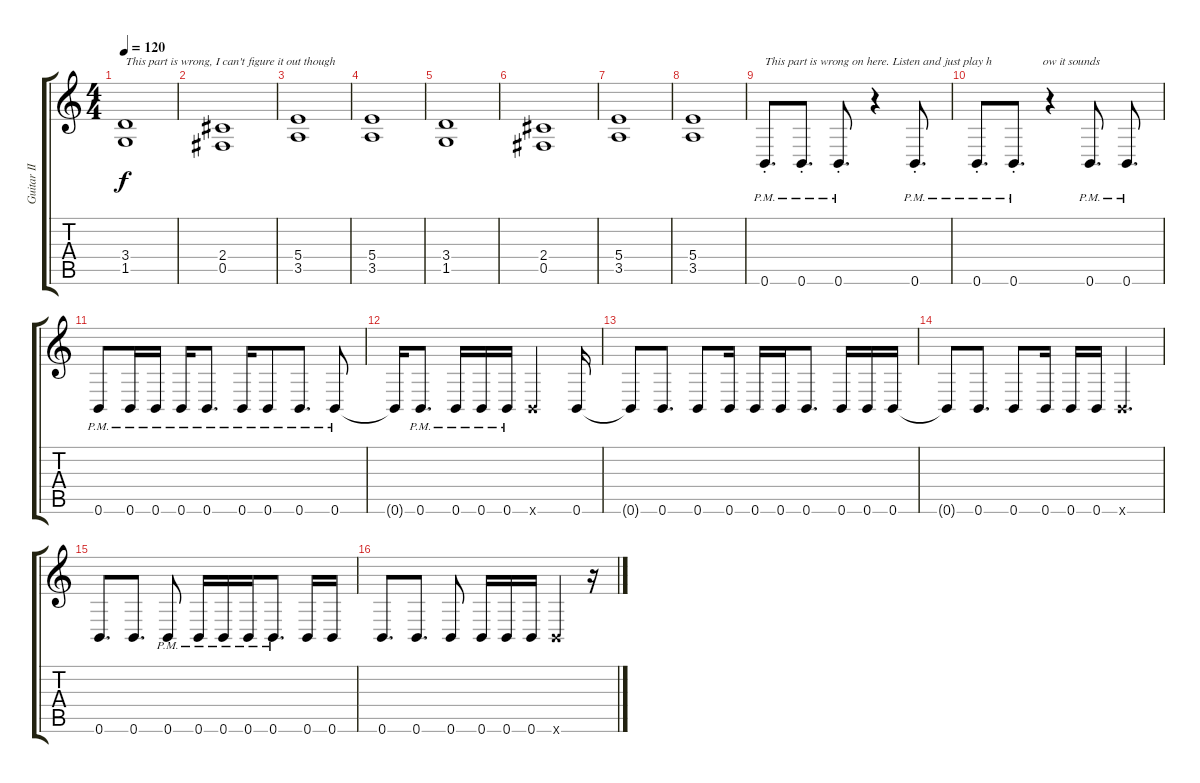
\track ("Guitar II" "Guitar II") {instrument distortionguitar}
\staff {score tabs}
\tuning (Db4 Ab3 E3 B2 Gb2 B1) {hide}
\ts (4 4)
\tempo 120
\clef g2
\ks c
(3.4 1.5).1{txt "This part is wrong, I can't figure it out though" dy f} |
(2.4 0.5).1 |
(5.4 3.5).1 |
(5.4 3.5).1 |
(3.4 1.5).1 |
(2.4 0.5).1 |
(5.4 3.5).1 |
(5.4 3.5).1 |
0.6{pm st}.8{d txt "This part is wrong on here. Listen and just play h"} 0.6{pm st}.8{d} 0.6{pm st}.8{d} r.4 0.6{pm st}.8{d} |
0.6{pm st}.8{d txt "                      ow it sounds"} 0.6{pm st}.8{d} r.4 0.6{pm}.8{d} 0.6{pm}.8{d} |
0.6{pm}.8 0.6{pm}.16 0.6{pm}.16 0.6{pm}.16 0.6{pm}.8{d} 0.6{pm}.16 0.6{pm}.8 0.6{pm}.8{d} 0.6{pm}.8 |
0.6{t}.16 0.6{pm}.8{d} 0.6{pm}.16 0.6{pm}.16 0.6{pm}.16 0.6{x}.2 0.6.16 |
0.6{t}.8 0.6.8{d} 0.6.8 0.6.16 0.6.16 0.6.16 0.6.8{d} 0.6.16 0.6.16 0.6.16 |
0.6{t}.8 0.6.8{d} 0.6.8 0.6.16 0.6.16 0.6.16 0.6{x}.4{d} |
0.6.8{d} 0.6.8{d} 0.6{pm}.8 0.6{pm}.16 0.6{pm}.16 0.6{pm}.16 0.6{pm}.8{d} 0.6.16 0.6.16 |
0.6.8{d} 0.6.8{d} 0.6.8 0.6.16 0.6.16 0.6.16 0.6{x}.4 r.16
